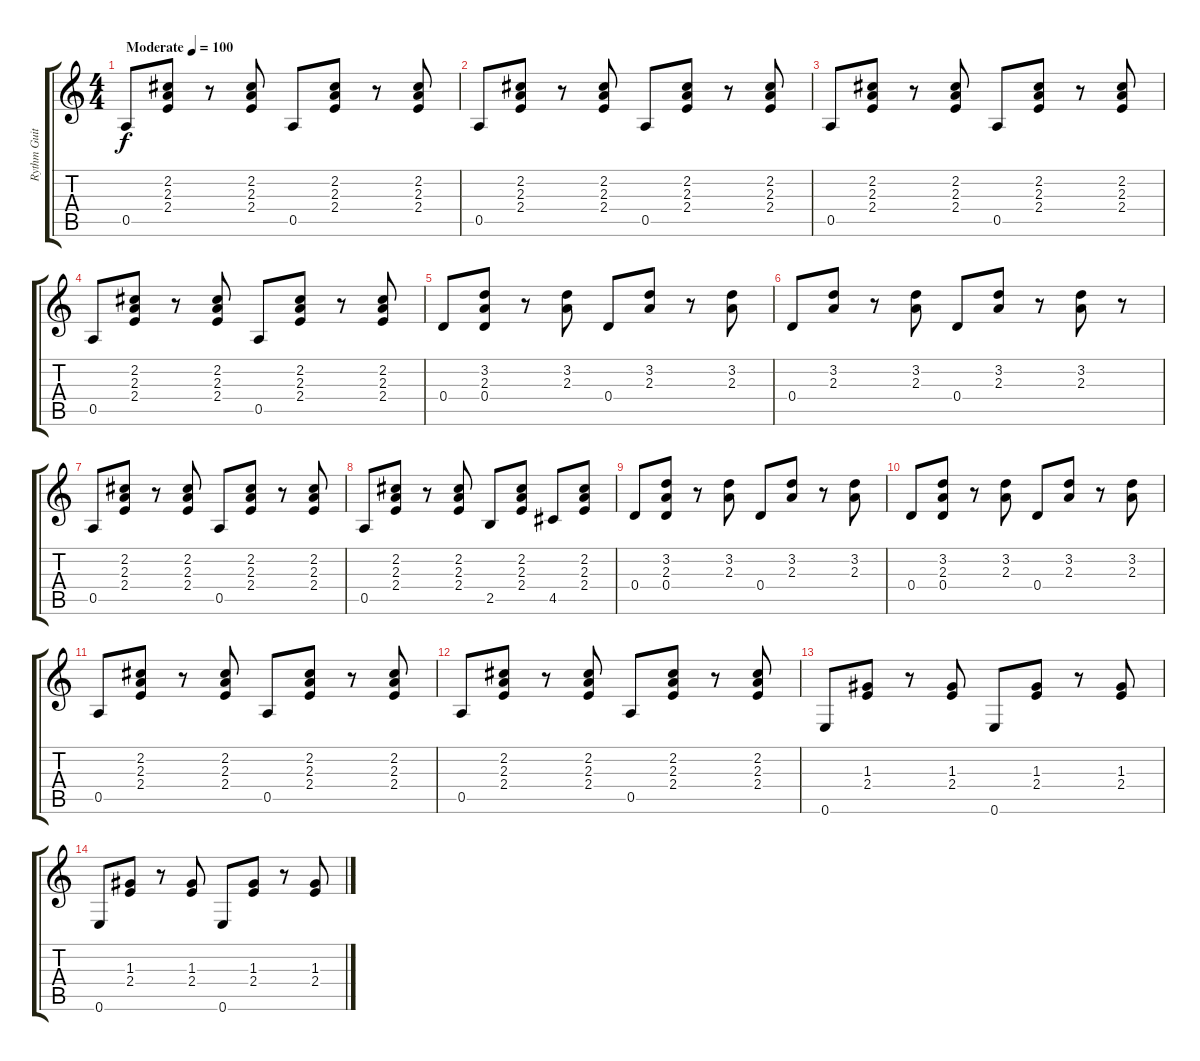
\track ("Rythm Guitar" "Rythm Guit") {instrument electricguitarclean}
\staff {score tabs}
\tuning (E4 B3 G3 D3 A2 E2) {hide}
\ts (4 4)
\tempo (100 "Moderate")
\clef g2
\ks c
0.5.8{dy f instrument electricguitarclean} (2.2 2.3 2.4).8 r.8 (2.2 2.3 2.4).8 0.5.8 (2.2 2.3 2.4).8 r.8 (2.2 2.3 2.4).8 |
0.5.8 (2.2 2.3 2.4).8 r.8 (2.2 2.3 2.4).8 0.5.8 (2.2 2.3 2.4).8 r.8 (2.2 2.3 2.4).8 |
0.5.8 (2.2 2.3 2.4).8 r.8 (2.2 2.3 2.4).8 0.5.8 (2.2 2.3 2.4).8 r.8 (2.2 2.3 2.4).8 |
0.5.8 (2.2 2.3 2.4).8 r.8 (2.2 2.3 2.4).8 0.5.8 (2.2 2.3 2.4).8 r.8 (2.2 2.3 2.4).8 |
0.4.8 (3.2 2.3 0.4).8 r.8 (3.2 2.3).8 0.4.8 (3.2 2.3).8 r.8 (3.2 2.3).8 |
0.4.8 (3.2 2.3).8 r.8 (3.2 2.3).8 0.4.8 (3.2 2.3).8 r.8 (3.2 2.3).8 r.8 |
0.5.8 (2.2 2.3 2.4).8 r.8 (2.2 2.3 2.4).8 0.5.8 (2.2 2.3 2.4).8 r.8 (2.2 2.3 2.4).8 |
0.5.8 (2.2 2.3 2.4).8 r.8 (2.2 2.3 2.4).8 2.5.8 (2.2 2.3 2.4).8 4.5.8 (2.2 2.3 2.4).8 |
0.4.8 (3.2 2.3 0.4).8 r.8 (3.2 2.3).8 0.4.8 (3.2 2.3).8 r.8 (3.2 2.3).8 |
0.4.8 (3.2 2.3 0.4).8 r.8 (3.2 2.3).8 0.4.8 (3.2 2.3).8 r.8 (3.2 2.3).8 |
0.5.8 (2.2 2.3 2.4).8 r.8 (2.2 2.3 2.4).8 0.5.8 (2.2 2.3 2.4).8 r.8 (2.2 2.3 2.4).8 |
0.5.8 (2.2 2.3 2.4).8 r.8 (2.2 2.3 2.4).8 0.5.8 (2.2 2.3 2.4).8 r.8 (2.2 2.3 2.4).8 |
0.6.8 (1.3 2.4).8 r.8 (1.3 2.4).8 0.6.8 (1.3 2.4).8 r.8 (1.3 2.4).8 |
0.6.8 (1.3 2.4).8 r.8 (1.3 2.4).8 0.6.8 (1.3 2.4).8 r.8 (1.3 2.4).8
